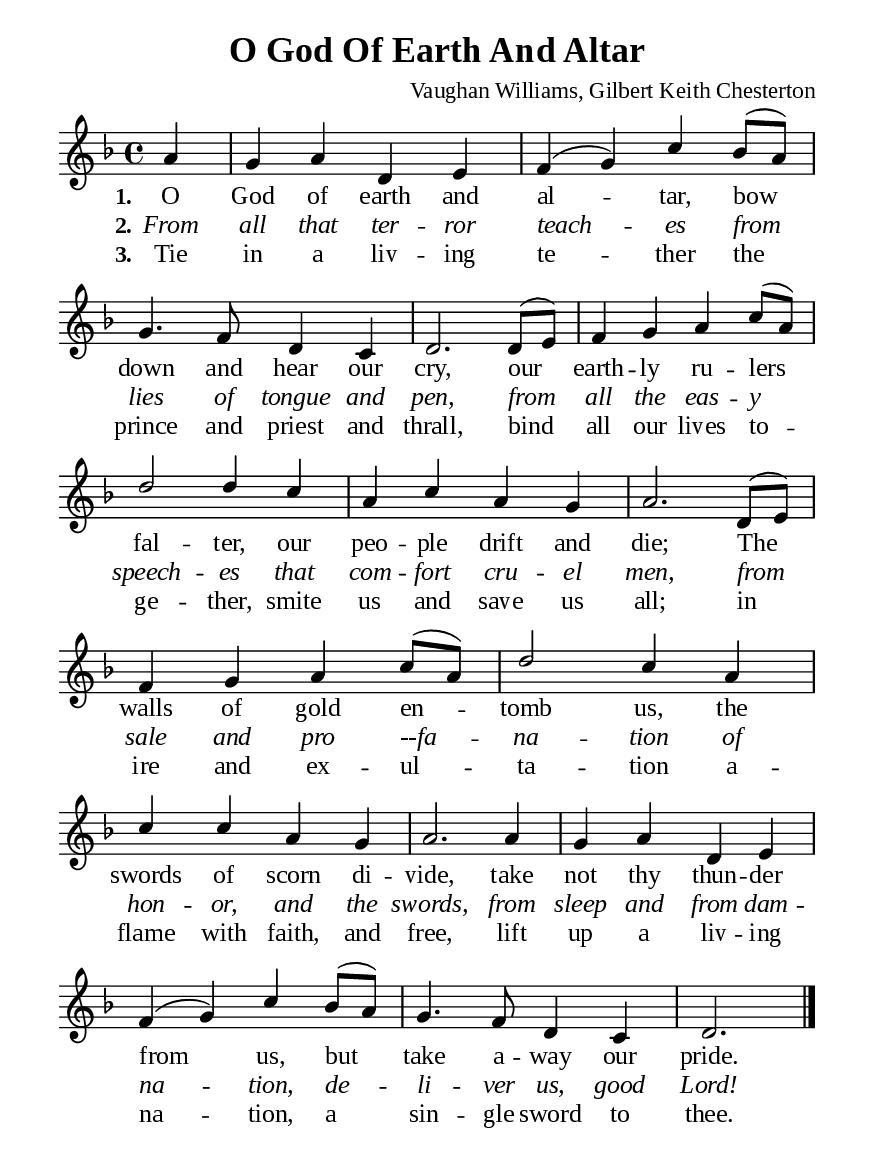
\version "2.18.2"

\header {
  title = "O God Of Earth And Altar"
  composer = "Vaughan Williams, Gilbert Keith Chesterton"
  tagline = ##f
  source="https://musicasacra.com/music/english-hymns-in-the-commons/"
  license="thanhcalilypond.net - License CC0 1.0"
}

global= {
  \key f \major
  \time 4/4
  \override Score.BarNumber.break-visibility = ##(#f #f #f)
  \override Lyrics.LyricSpace.minimum-distance = #3.0
}

\paper {
  #(set-paper-size "a5")
  top-margin = 10\mm
  bottom-margin = 5\mm
  left-margin = 10\mm
  right-margin = 10\mm
  indent = #0
  #(define fonts
	 (make-pango-font-tree "Liberation Serif"
	 		       "Liberation Serif"
			       "Liberation Serif"
			       (/ 20 20)))
  system-system-spacing = #'((basic-distance . 2) (padding . 2))
}

printItalic = \with {
  \override LyricText.font-shape = #'italic
}

% Verse music
musicVerseSoprano = \relative c'' {
                    \partial 4 a4 |
  g a d, e |
  f (g) c bes8 (a) |
  g4. f8 d4 c |
  d2. d8 (e) |
  f4 g a c8 (a) |
  d2 d4 c |
  a c a g |
  a2. d,8 (e) |
  f4 g a c8 (a) |
  d2 c4 a |
  c c a g |
  a2. a4 |
  g a d, e |
  f (g) c bes8 (a) |
  g4. f8 d4 c |
                    d2. \bar "|."
}

% Verse lyrics
verseOne = \lyricmode {
  \set stanza = #"1."
  O God of earth and al -- tar, bow down and hear our cry,
  our earth -- ly ru -- lers fal -- ter, our peo -- ple drift and die;
  The walls of gold en -- tomb us, the swords of scorn di -- vide,
  take not thy thun -- der from us, but take a -- way our pride.
}

verseTwo = \lyricmode {
  \set stanza = #"2."
  From all that ter -- ror teach -- es from lies of tongue and pen,
  from all the eas -- y speech -- es that com -- fort cru -- el men,
  from sale and pro --fa -- na -- tion of hon -- or, and the swords,
  from sleep and from dam -- na -- tion, de -- li -- ver us, good Lord!
}

verseThree = \lyricmode {
  \set stanza = #"3."
  Tie in a liv -- ing te -- ther the prince and priest and thrall,
  bind all our lives to -- ge -- ther, smite us and save us all;
  in ire and ex -- ul -- ta -- tion a -- flame with faith, and free,
  lift up a liv -- ing na -- tion, a sin -- gle sword to thee.
}

% Layout
\score {
    \new ChoirStaff <<
      \new Staff <<
        \clef "treble"
        \new Voice = "sopranos" { \global \stemUp \slurUp \musicVerseSoprano }
      >>
      \new Lyrics \lyricsto sopranos \verseOne
      \new Lyrics \printItalic \lyricsto sopranos \verseTwo
      \new Lyrics \lyricsto sopranos \verseThree
    >>
}
